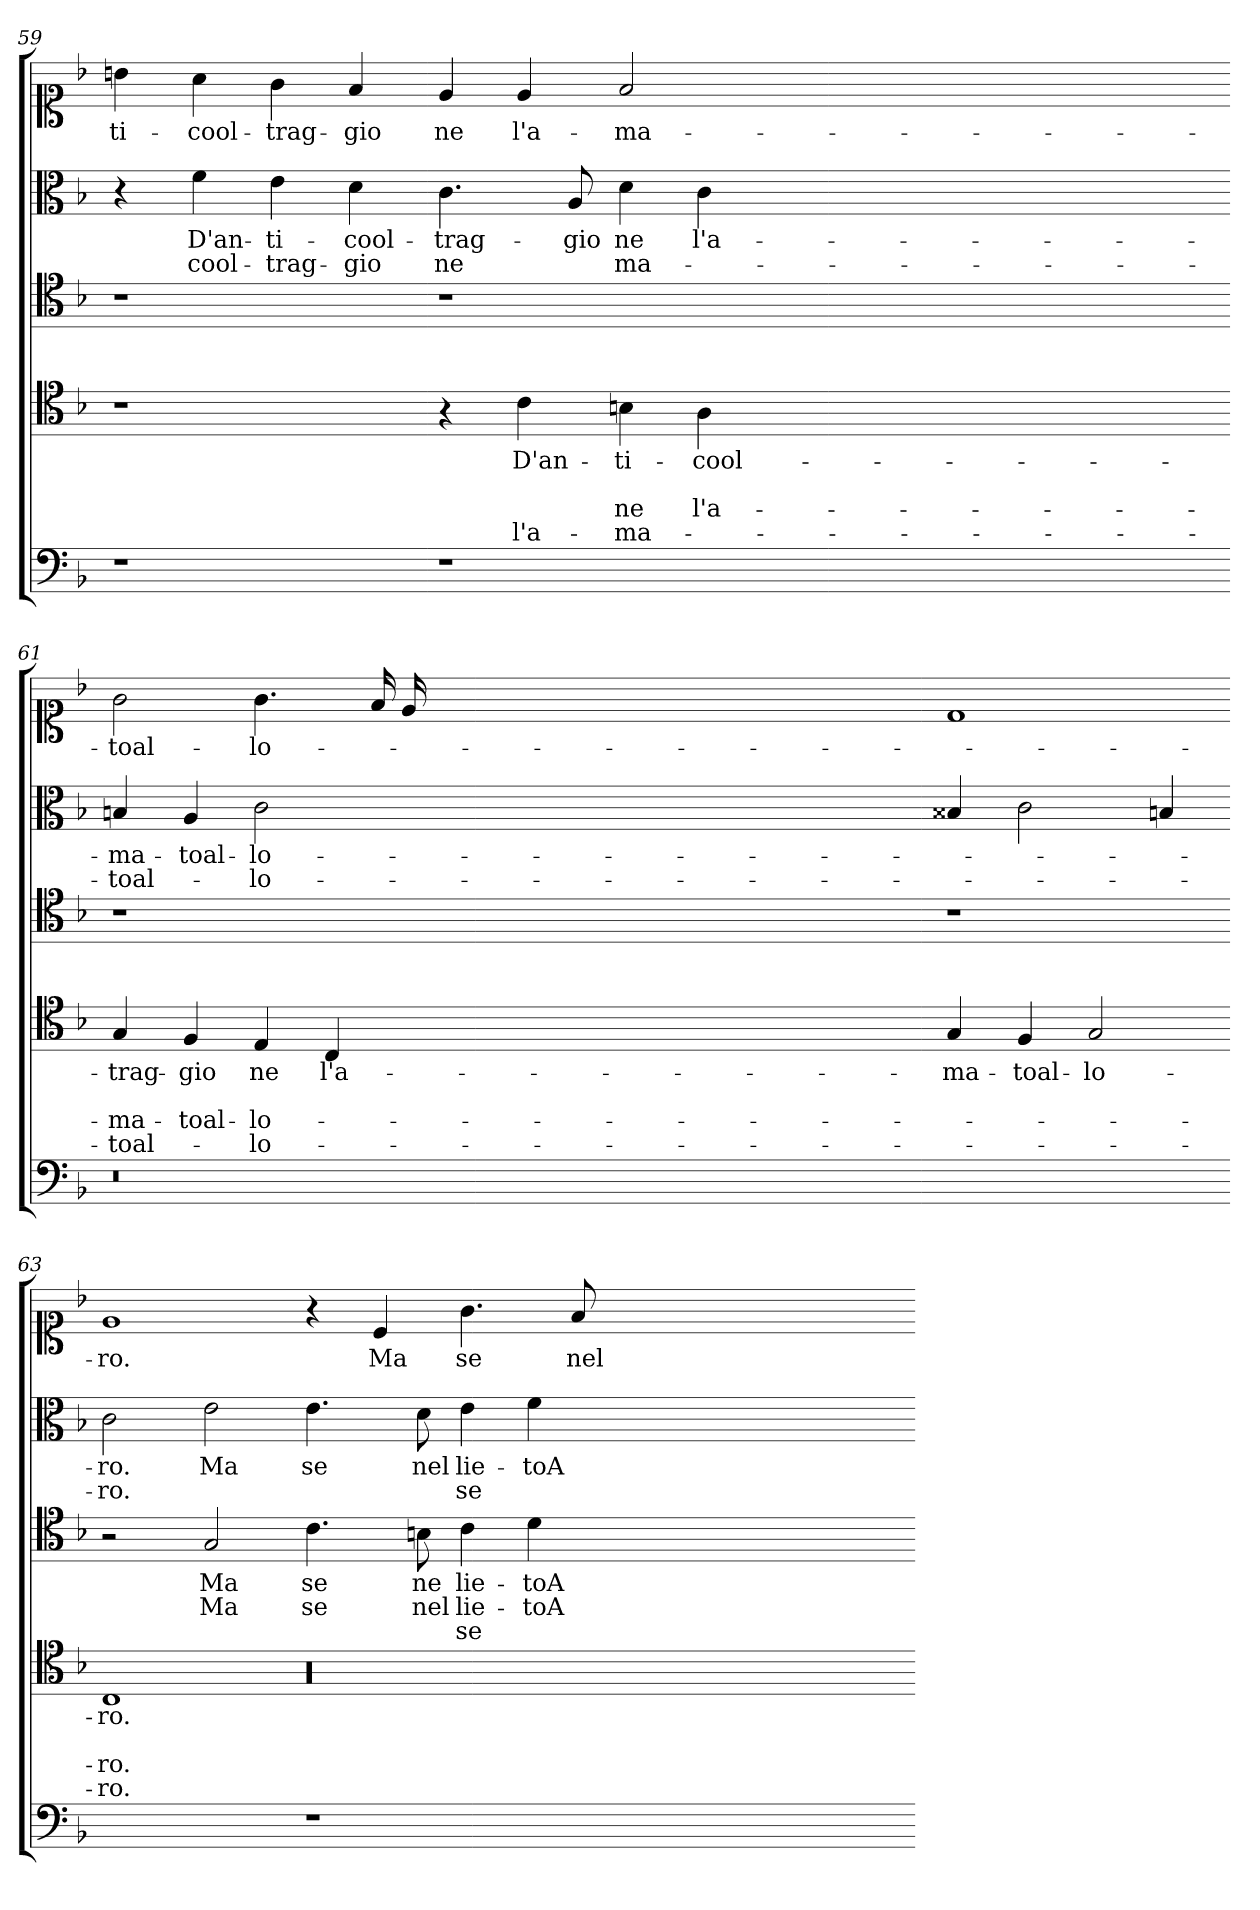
**kern	**kern	**text	**text	**text	**text	**kern	**text	**text	**text	**kern	**text	**text	**kern	**text
*part5	*part4	*part4	*part4	*part4	*part4	*part3	*part3	*part3	*part3	*part2	*part2	*part2	*part1	*part1
*staff5	*staff4	*staff4	*staff4	*staff4	*staff4	*staff3	*staff3	*staff3	*staff3	*staff2	*staff2	*staff2	*staff1	*staff1
*clefF4	*clefC4	*	*	*	*	*clefC4	*	*	*	*clefC3	*	*	*clefC1	*
*k[b-]	*k[b-]	*	*	*	*	*k[b-]	*	*	*	*k[b-]	*	*	*k[b-]	*
=59	=59	=59	=59	=59	=59	=59	=59	=59	=59	=59	=59	=59	=59	=59
1r	1r	.	.	.	.	1r	.	.	.	4r	.	.	4bn	ti-
.	.	.	.	.	.	.	.	.	.	4f	D'an-	cool-	4a	cool-
.	.	.	.	.	.	.	.	.	.	4e	ti-	trag-	4g	trag-
.	.	.	.	.	.	.	.	.	.	4d	cool-	gio	4f	gio
=60-	=60-	=60-	=60-	=60-	=60-	=60-	=60-	=60-	=60-	=60-	=60-	=60-	=60-	=60-
1r	4r	.	.	.	.	1r	.	.	.	4.c	trag-	ne	4e	ne
.	4c	D'an-	.	.	l'a-	.	.	.	.	.	.	.	4e	l'a-
.	.	.	.	.	.	.	.	.	.	8A	gio	.	.	.
.	4Bn	ti-	.	ne	ma-	.	.	.	.	4d	ne	ma-	2f	ma-
.	4A	cool-	.	l'a-	.	.	.	.	.	4c	l'a-	.	.	.
0.ryy	0.ryy	.	.	.	.	1ryy	.	.	.	0.ryy	.	.	0.ryy	.
.	.	.	.	.	.	0ryy	.	.	.	.	.	.	.	.
=61-	=61-	=61-	=61-	=61-	=61-	=61-	=61-	=61-	=61-	=61-	=61-	=61-	=61-	=61-
0.r	4G	trag-	.	ma-	toal-	1r	.	.	.	4B	ma-	toal-	2g	toal-
.	4F	gio	.	toal-	.	.	.	.	.	4A	toal-	.	.	.
.	4E	ne	.	lo-	lo-	.	.	.	.	2c	lo-	lo-	4.g	lo-
.	4C	l'a-	.	.	.	.	.	.	.	.	.	.	.	.
.	.	.	.	.	.	.	.	.	.	.	.	.	16f	.
.	.	.	.	.	.	.	.	.	.	.	.	.	16e	.
.	0.ryy	.	.	.	.	1ryy	.	.	.	0.ryy	.	.	0.ryy	.
.	.	.	.	.	.	0ryy	.	.	.	.	.	.	.	.
1ryy	.	.	.	.	.	.	.	.	.	.	.	.	.	.
=62-	=62-	=62-	=62-	=62-	=62-	=62-	=62-	=62-	=62-	=62-	=62-	=62-	=62-	=62-
1ryy	4G	ma-	.	.	.	1r	.	.	.	4B##X	.	.	1d	.
.	4F	toal-	.	.	.	.	.	.	.	2c	.	.	.	.
.	2G	lo-	.	.	.	.	.	.	.	.	.	.	.	.
.	.	.	.	.	.	.	.	.	.	4B	.	.	.	.
=63-	=63-	=63-	=63-	=63-	=63-	=63-	=63-	=63-	=63-	=63-	=63-	=63-	=63-	=63-
1ryy	1C	ro.	.	ro.	ro.	2r	.	.	.	2c	ro.	ro.	1e	ro.
.	.	.	.	.	.	2G	Ma	Ma	.	2e	Ma	.	.	.
1r	00r	.	.	.	.	4.c	se	se	.	4.e	se	.	4r	.
.	.	.	.	.	.	.	.	.	.	.	.	.	4c	Ma
.	.	.	.	.	.	8Bn	ne	nel	.	8d	nel	.	.	.
.	.	.	.	.	.	4c	lie-	lie-	se	4e	lie-	se	4.g	se
.	.	.	.	.	.	4d	toA-	toA-	.	4f	toA-	.	.	.
.	.	.	.	.	.	.	.	.	.	.	.	.	8f	nel
0.ryy	.	.	.	.	.	0.ryy	.	.	.	0.ryy	.	.	0.ryy	.
=-	=-	=-	=-	=-	=-	=-	=-	=-	=-	=-	=-	=-	=-	=-
*-	*-	*-	*-	*-	*-	*-	*-	*-	*-	*-	*-	*-	*-	*-
